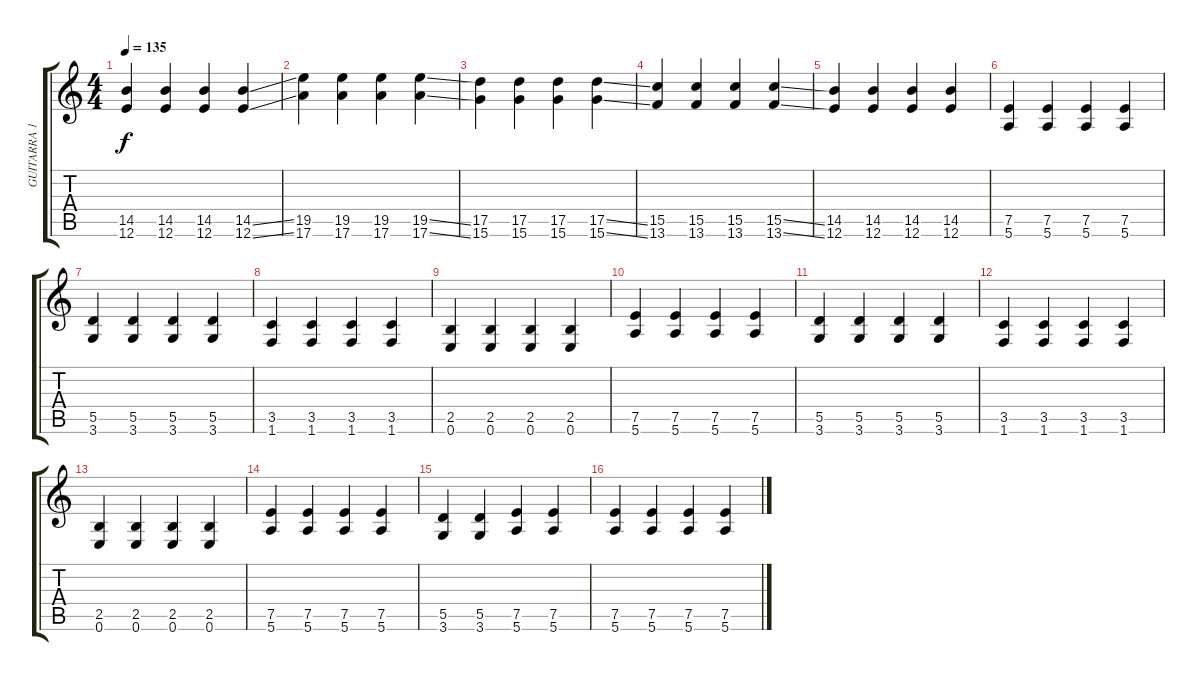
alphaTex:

\track ("GUITARRA 1" "GUITARRA 1") {instrument distortionguitar}
\staff {score tabs}
\tuning (E4 B3 G3 D3 A2 E2) {hide}
\ts (4 4)
\tempo 135
\clef g2
\ks c
(14.5 12.6).4{dy f} (14.5 12.6).4 (14.5 12.6).4 (14.5{ss} 12.6{ss}).4 |
(19.5 17.6).4 (19.5 17.6).4 (19.5 17.6).4 (19.5{ss} 17.6{ss}).4 |
(17.5 15.6).4 (17.5 15.6).4 (17.5 15.6).4 (17.5{ss} 15.6{ss}).4 |
(15.5 13.6).4 (15.5 13.6).4 (15.5 13.6).4 (15.5{ss} 13.6{ss}).4 |
(14.5 12.6).4 (14.5 12.6).4 (14.5 12.6).4 (14.5 12.6).4 |
(7.5 5.6).4{volume 13 instrument distortionguitar} (7.5 5.6).4 (7.5 5.6).4 (7.5 5.6).4 |
(5.5 3.6).4 (5.5 3.6).4 (5.5 3.6).4 (5.5 3.6).4 |
(3.5 1.6).4 (3.5 1.6).4 (3.5 1.6).4 (3.5 1.6).4 |
(2.5 0.6).4 (2.5 0.6).4 (2.5 0.6).4 (2.5 0.6).4 |
(7.5 5.6).4 (7.5 5.6).4 (7.5 5.6).4 (7.5 5.6).4 |
(5.5 3.6).4 (5.5 3.6).4 (5.5 3.6).4 (5.5 3.6).4 |
(3.5 1.6).4 (3.5 1.6).4 (3.5 1.6).4 (3.5 1.6).4 |
(2.5 0.6).4 (2.5 0.6).4 (2.5 0.6).4 (2.5 0.6).4 |
(7.5 5.6).4 (7.5 5.6).4 (7.5 5.6).4 (7.5 5.6).4 |
(5.5 3.6).4 (5.5 3.6).4 (7.5 5.6).4 (7.5 5.6).4 |
(7.5 5.6).4 (7.5 5.6).4 (7.5 5.6).4 (7.5 5.6).4
